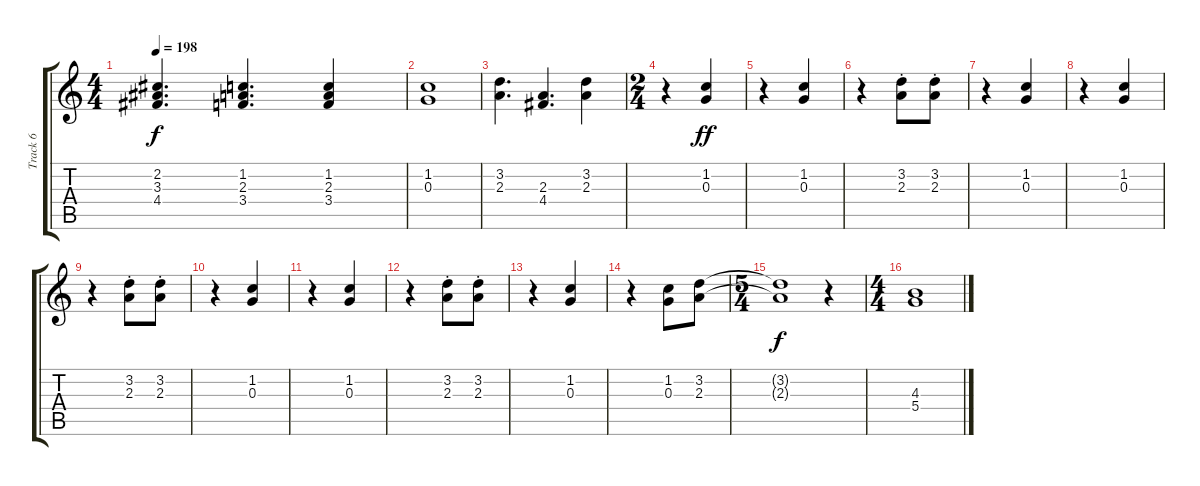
\track ("Track 6" "Track 6") {instrument overdrivenguitar}
\staff {score tabs}
\tuning (E4 B3 G3 D3 A2 E2) {hide}
\ts (4 4)
\tempo 198
\clef g2
\ks c
(2.2 3.3 4.4).4{d dy f} (1.2 2.3 3.4).4{d} (1.2 2.3 3.4).4 |
(1.2 0.3).1 |
(3.2 2.3).4{d} (2.3 4.4).4{d} (3.2 2.3).4 |
\ts (2 4)
r.4 (1.2 0.3).4{dy ff} |
r.4 (1.2 0.3).4 |
r.4 (3.2{st} 2.3{st}).8 (3.2{st} 2.3{st}).8 |
r.4 (1.2 0.3).4 |
r.4 (1.2 0.3).4 |
r.4 (3.2{st} 2.3{st}).8 (3.2{st} 2.3{st}).8 |
r.4 (1.2 0.3).4 |
r.4 (1.2 0.3).4 |
r.4 (3.2{st} 2.3{st}).8 (3.2{st} 2.3{st}).8 |
r.4 (1.2 0.3).4 |
r.4 (1.2 0.3).8 (3.2 2.3).8 |
\ts (5 4)
(3.2{t} 2.3{t}).1{dy f} r.4 |
\ts (4 4)
(4.3 5.4).1
